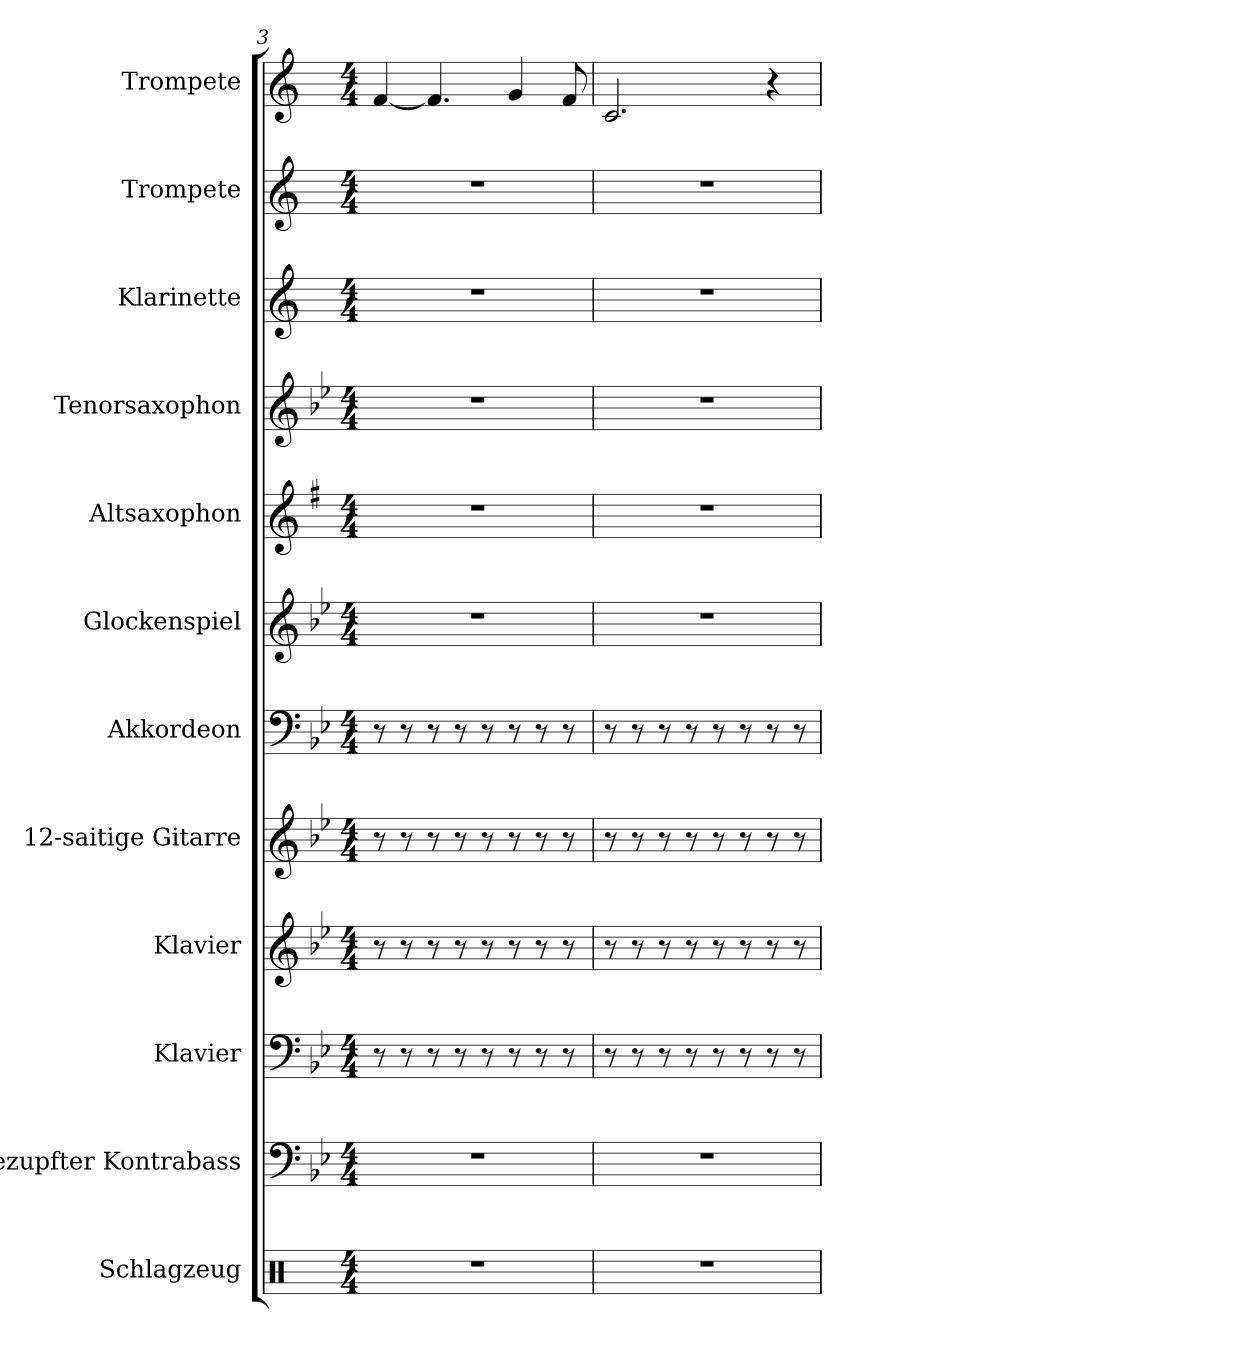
**kern	**kern	**kern	**kern	**kern	**kern	**kern	**kern	**kern	**kern	**kern	**kern
*part12	*part11	*part10	*part9	*part8	*part7	*part6	*part5	*part4	*part3	*part2	*part1
*staff12	*staff11	*staff10	*staff9	*staff8	*staff7	*staff6	*staff5	*staff4	*staff3	*staff2	*staff1
*I"Schlagzeug	*I"Gezupfter Kontrabass	*I"Klavier	*I"Klavier	*I"12-saitige Gitarre	*I"Akkordeon	*I"Glockenspiel	*I"Altsaxophon	*I"Tenorsaxophon	*I"Klarinette	*I"Trompete	*I"Trompete
*I'Schlgz.	*	*	*	*	*	*I'Gsp	*I'A.sax.	*I'T Sax	*	*I'Tpt	*I'Tpt
*clefX	*clefF4	*clefF4	*clefG2	*clefG2	*clefF4	*clefG2	*clefG2	*clefG2	*clefG2	*clefG2	*clefG2
*	*ITrd-7c-12	*	*	*ITrd-7c-12	*	*ITrd7c12	*ITrd5c9	*ITrd8c14	*ITrd1c2	*ITrd1c2	*ITrd1c2
*k[]	*k[b-e-]	*k[b-e-]	*k[b-e-]	*k[b-e-]	*k[b-e-]	*k[b-e-]	*k[b-e-]	*k[b-e-]	*k[b-e-]	*k[b-e-]	*k[b-e-]
*M4/4	*M4/4	*M4/4	*M4/4	*M4/4	*M4/4	*M4/4	*M4/4	*M4/4	*M4/4	*M4/4	*M4/4
=3	=3	=3	=3	=3	=3	=3	=3	=3	=3	=3	=3
1r	1r	8r	8r	8r	8r	1r	1r	1r	1r	1r	[4e-/
.	.	8r	8r	8r	8r	.	.	.	.	.	.
.	.	8r	8r	8r	8r	.	.	.	.	.	4.e-/]
.	.	8r	8r	8r	8r	.	.	.	.	.	.
.	.	8r	8r	8r	8r	.	.	.	.	.	.
.	.	8r	8r	8r	8r	.	.	.	.	.	4f/
.	.	8r	8r	8r	8r	.	.	.	.	.	.
.	.	8r	8r	8r	8r	.	.	.	.	.	8e-/
!!LO:PB:g=z
=4	=4	=4	=4	=4	=4	=4	=4	=4	=4	=4	=4
1r	1r	8r	8r	8r	8r	1r	1r	1r	1r	1r	2.B-/
.	.	8r	8r	8r	8r	.	.	.	.	.	.
.	.	8r	8r	8r	8r	.	.	.	.	.	.
.	.	8r	8r	8r	8r	.	.	.	.	.	.
.	.	8r	8r	8r	8r	.	.	.	.	.	.
.	.	8r	8r	8r	8r	.	.	.	.	.	.
.	.	8r	8r	8r	8r	.	.	.	.	.	4r
.	.	8r	8r	8r	8r	.	.	.	.	.	.
=	=	=	=	=	=	=	=	=	=	=	=
*-	*-	*-	*-	*-	*-	*-	*-	*-	*-	*-	*-
